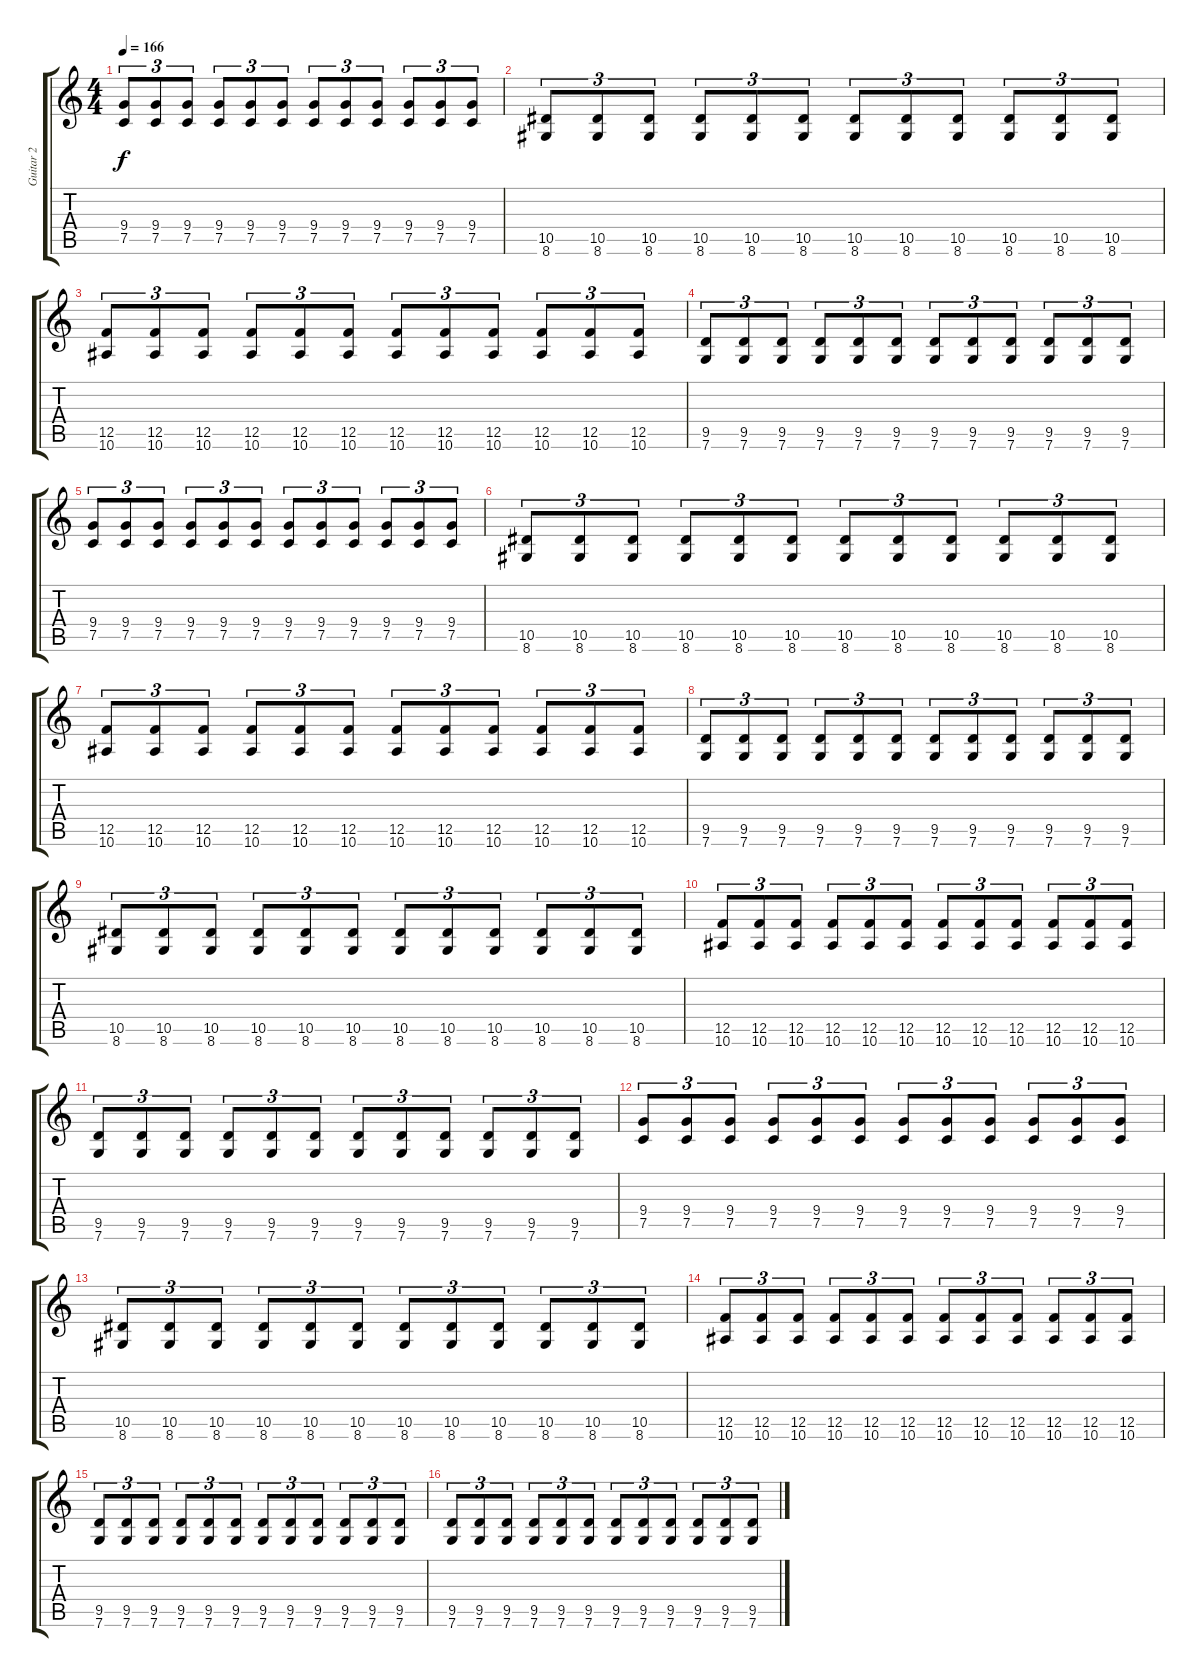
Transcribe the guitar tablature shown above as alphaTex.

\track ("Guitar 2" "Guitar 2") {instrument overdrivenguitar}
\staff {score tabs}
\tuning (C4 G3 Eb3 Bb2 F2 C2) {hide}
\ts (4 4)
\tempo 166
\clef g2
\ks c
(9.4 7.5).8{tu (3 2) dy f} (9.4 7.5).8{tu (3 2)} (9.4 7.5).8{tu (3 2)} (9.4 7.5).8{tu (3 2)} (9.4 7.5).8{tu (3 2)} (9.4 7.5).8{tu (3 2)} (9.4 7.5).8{tu (3 2)} (9.4 7.5).8{tu (3 2)} (9.4 7.5).8{tu (3 2)} (9.4 7.5).8{tu (3 2)} (9.4 7.5).8{tu (3 2)} (9.4 7.5).8{tu (3 2)} |
(10.5 8.6).8{tu (3 2)} (10.5 8.6).8{tu (3 2)} (10.5 8.6).8{tu (3 2)} (10.5 8.6).8{tu (3 2)} (10.5 8.6).8{tu (3 2)} (10.5 8.6).8{tu (3 2)} (10.5 8.6).8{tu (3 2)} (10.5 8.6).8{tu (3 2)} (10.5 8.6).8{tu (3 2)} (10.5 8.6).8{tu (3 2)} (10.5 8.6).8{tu (3 2)} (10.5 8.6).8{tu (3 2)} |
(12.5 10.6).8{tu (3 2)} (12.5 10.6).8{tu (3 2)} (12.5 10.6).8{tu (3 2)} (12.5 10.6).8{tu (3 2)} (12.5 10.6).8{tu (3 2)} (12.5 10.6).8{tu (3 2)} (12.5 10.6).8{tu (3 2)} (12.5 10.6).8{tu (3 2)} (12.5 10.6).8{tu (3 2)} (12.5 10.6).8{tu (3 2)} (12.5 10.6).8{tu (3 2)} (12.5 10.6).8{tu (3 2)} |
(9.5 7.6).8{tu (3 2)} (9.5 7.6).8{tu (3 2)} (9.5 7.6).8{tu (3 2)} (9.5 7.6).8{tu (3 2)} (9.5 7.6).8{tu (3 2)} (9.5 7.6).8{tu (3 2)} (9.5 7.6).8{tu (3 2)} (9.5 7.6).8{tu (3 2)} (9.5 7.6).8{tu (3 2)} (9.5 7.6).8{tu (3 2)} (9.5 7.6).8{tu (3 2)} (9.5 7.6).8{tu (3 2)} |
(9.4 7.5).8{tu (3 2)} (9.4 7.5).8{tu (3 2)} (9.4 7.5).8{tu (3 2)} (9.4 7.5).8{tu (3 2)} (9.4 7.5).8{tu (3 2)} (9.4 7.5).8{tu (3 2)} (9.4 7.5).8{tu (3 2)} (9.4 7.5).8{tu (3 2)} (9.4 7.5).8{tu (3 2)} (9.4 7.5).8{tu (3 2)} (9.4 7.5).8{tu (3 2)} (9.4 7.5).8{tu (3 2)} |
(10.5 8.6).8{tu (3 2)} (10.5 8.6).8{tu (3 2)} (10.5 8.6).8{tu (3 2)} (10.5 8.6).8{tu (3 2)} (10.5 8.6).8{tu (3 2)} (10.5 8.6).8{tu (3 2)} (10.5 8.6).8{tu (3 2)} (10.5 8.6).8{tu (3 2)} (10.5 8.6).8{tu (3 2)} (10.5 8.6).8{tu (3 2)} (10.5 8.6).8{tu (3 2)} (10.5 8.6).8{tu (3 2)} |
(12.5 10.6).8{tu (3 2)} (12.5 10.6).8{tu (3 2)} (12.5 10.6).8{tu (3 2)} (12.5 10.6).8{tu (3 2)} (12.5 10.6).8{tu (3 2)} (12.5 10.6).8{tu (3 2)} (12.5 10.6).8{tu (3 2)} (12.5 10.6).8{tu (3 2)} (12.5 10.6).8{tu (3 2)} (12.5 10.6).8{tu (3 2)} (12.5 10.6).8{tu (3 2)} (12.5 10.6).8{tu (3 2)} |
(9.5 7.6).8{tu (3 2)} (9.5 7.6).8{tu (3 2)} (9.5 7.6).8{tu (3 2)} (9.5 7.6).8{tu (3 2)} (9.5 7.6).8{tu (3 2)} (9.5 7.6).8{tu (3 2)} (9.5 7.6).8{tu (3 2)} (9.5 7.6).8{tu (3 2)} (9.5 7.6).8{tu (3 2)} (9.5 7.6).8{tu (3 2)} (9.5 7.6).8{tu (3 2)} (9.5 7.6).8{tu (3 2)} |
(10.5 8.6).8{tu (3 2)} (10.5 8.6).8{tu (3 2)} (10.5 8.6).8{tu (3 2)} (10.5 8.6).8{tu (3 2)} (10.5 8.6).8{tu (3 2)} (10.5 8.6).8{tu (3 2)} (10.5 8.6).8{tu (3 2)} (10.5 8.6).8{tu (3 2)} (10.5 8.6).8{tu (3 2)} (10.5 8.6).8{tu (3 2)} (10.5 8.6).8{tu (3 2)} (10.5 8.6).8{tu (3 2)} |
(12.5 10.6).8{tu (3 2)} (12.5 10.6).8{tu (3 2)} (12.5 10.6).8{tu (3 2)} (12.5 10.6).8{tu (3 2)} (12.5 10.6).8{tu (3 2)} (12.5 10.6).8{tu (3 2)} (12.5 10.6).8{tu (3 2)} (12.5 10.6).8{tu (3 2)} (12.5 10.6).8{tu (3 2)} (12.5 10.6).8{tu (3 2)} (12.5 10.6).8{tu (3 2)} (12.5 10.6).8{tu (3 2)} |
(9.5 7.6).8{tu (3 2)} (9.5 7.6).8{tu (3 2)} (9.5 7.6).8{tu (3 2)} (9.5 7.6).8{tu (3 2)} (9.5 7.6).8{tu (3 2)} (9.5 7.6).8{tu (3 2)} (9.5 7.6).8{tu (3 2)} (9.5 7.6).8{tu (3 2)} (9.5 7.6).8{tu (3 2)} (9.5 7.6).8{tu (3 2)} (9.5 7.6).8{tu (3 2)} (9.5 7.6).8{tu (3 2)} |
(9.4 7.5).8{tu (3 2)} (9.4 7.5).8{tu (3 2)} (9.4 7.5).8{tu (3 2)} (9.4 7.5).8{tu (3 2)} (9.4 7.5).8{tu (3 2)} (9.4 7.5).8{tu (3 2)} (9.4 7.5).8{tu (3 2)} (9.4 7.5).8{tu (3 2)} (9.4 7.5).8{tu (3 2)} (9.4 7.5).8{tu (3 2)} (9.4 7.5).8{tu (3 2)} (9.4 7.5).8{tu (3 2)} |
(10.5 8.6).8{tu (3 2)} (10.5 8.6).8{tu (3 2)} (10.5 8.6).8{tu (3 2)} (10.5 8.6).8{tu (3 2)} (10.5 8.6).8{tu (3 2)} (10.5 8.6).8{tu (3 2)} (10.5 8.6).8{tu (3 2)} (10.5 8.6).8{tu (3 2)} (10.5 8.6).8{tu (3 2)} (10.5 8.6).8{tu (3 2)} (10.5 8.6).8{tu (3 2)} (10.5 8.6).8{tu (3 2)} |
(12.5 10.6).8{tu (3 2)} (12.5 10.6).8{tu (3 2)} (12.5 10.6).8{tu (3 2)} (12.5 10.6).8{tu (3 2)} (12.5 10.6).8{tu (3 2)} (12.5 10.6).8{tu (3 2)} (12.5 10.6).8{tu (3 2)} (12.5 10.6).8{tu (3 2)} (12.5 10.6).8{tu (3 2)} (12.5 10.6).8{tu (3 2)} (12.5 10.6).8{tu (3 2)} (12.5 10.6).8{tu (3 2)} |
(9.5 7.6).8{tu (3 2)} (9.5 7.6).8{tu (3 2)} (9.5 7.6).8{tu (3 2)} (9.5 7.6).8{tu (3 2)} (9.5 7.6).8{tu (3 2)} (9.5 7.6).8{tu (3 2)} (9.5 7.6).8{tu (3 2)} (9.5 7.6).8{tu (3 2)} (9.5 7.6).8{tu (3 2)} (9.5 7.6).8{tu (3 2)} (9.5 7.6).8{tu (3 2)} (9.5 7.6).8{tu (3 2)} |
(9.5 7.6).8{tu (3 2)} (9.5 7.6).8{tu (3 2)} (9.5 7.6).8{tu (3 2)} (9.5 7.6).8{tu (3 2)} (9.5 7.6).8{tu (3 2)} (9.5 7.6).8{tu (3 2)} (9.5 7.6).8{tu (3 2)} (9.5 7.6).8{tu (3 2)} (9.5 7.6).8{tu (3 2)} (9.5 7.6).8{tu (3 2)} (9.5 7.6).8{tu (3 2)} (9.5 7.6).8{tu (3 2)}
